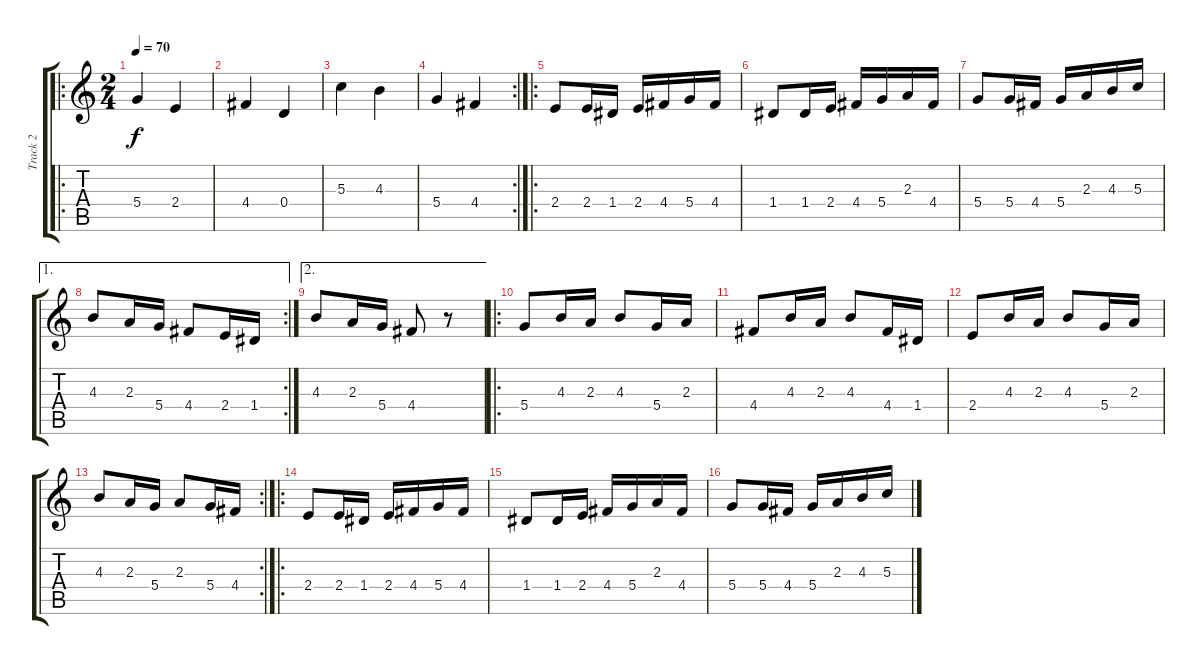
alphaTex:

\track ("Track 2" "Track 2") {instrument distortionguitar}
\staff {score tabs}
\tuning (E4 B3 G3 D3 A2 E2) {hide}
\ro
\ts (2 4)
\tempo 70
\clef g2
\ks c
5.4.4{dy f} 2.4.4 |
4.4.4 0.4.4 |
5.3.4 4.3.4 |
\rc 2
5.4.4 4.4.4 |
\ro
2.4.8 2.4.16 1.4.16 2.4.16 4.4.16 5.4.16 4.4.16 |
1.4.8 1.4.16 2.4.16 4.4.16 5.4.16 2.3.16 4.4.16 |
5.4.8 5.4.16 4.4.16 5.4.16 2.3.16 4.3.16 5.3.16 |
\ae 1
\rc 2
4.3.8 2.3.16 5.4.16 4.4.8 2.4.16 1.4.16 |
\ae 2
4.3.8 2.3.16 5.4.16 4.4.8 r.8 |
\ro
5.4.8 4.3.16 2.3.16 4.3.8 5.4.16 2.3.16 |
4.4.8 4.3.16 2.3.16 4.3.8 4.4.16 1.4.16 |
2.4.8 4.3.16 2.3.16 4.3.8 5.4.16 2.3.16 |
\rc 2
4.3.8 2.3.16 5.4.16 2.3.8 5.4.16 4.4.16 |
\ro
2.4.8 2.4.16 1.4.16 2.4.16 4.4.16 5.4.16 4.4.16 |
1.4.8 1.4.16 2.4.16 4.4.16 5.4.16 2.3.16 4.4.16 |
5.4.8 5.4.16 4.4.16 5.4.16 2.3.16 4.3.16 5.3.16
